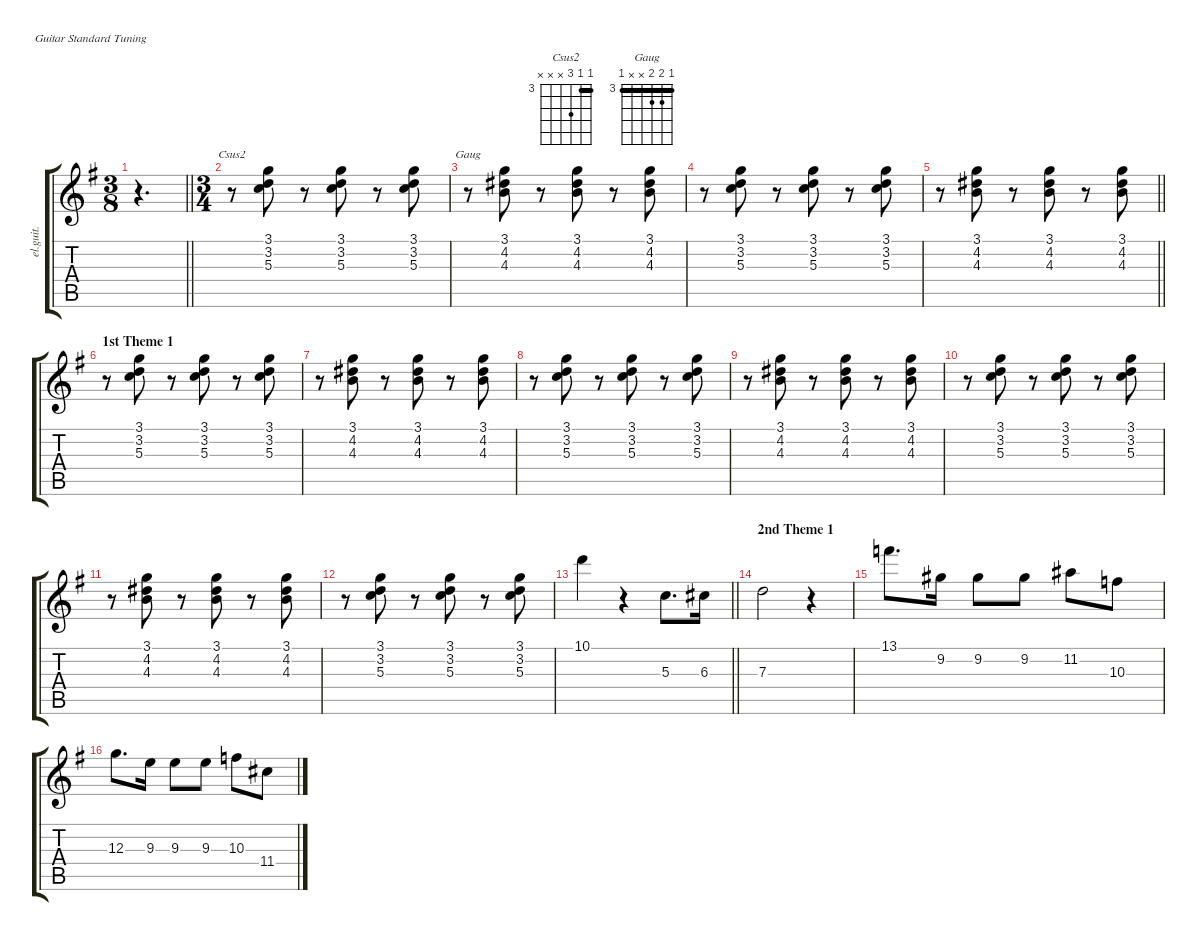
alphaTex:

\defaultSystemsLayout 4
\hideDynamics
\bracketExtendMode groupsimilarinstruments
\otherSystemsTrackNameOrientation horizontal
\track ("Guitar " "el.guit.") {instrument electricguitarclean}
\staff {score tabs}
\tuning (E4 B3 G3 D3 A2 E2)
\chord ("Csus2" 3 3 5 x x x) {firstfret 3 showfingering false barre 3}
\chord ("Gaug" 3 4 4 x x 3) {firstfret 3 showfingering false barre 3}
\ts (3 8)
\beaming (8 3)
\ac
\tempo (120 hide)
\clef g2
\barLineRight lightlight
\ks eminor
r.4{d dy f instrument electricguitarclean beam Down} |
\ts (3 4)
\beaming (8 2 2 2)
r.8{ch "Csus2" beam Down} (3.1{acc forcenatural} 3.2{acc forcenatural} 5.3{acc forcenatural}).8{beam Down} r.8{beam Down} (3.1{acc forcenatural} 3.2{acc forcenatural} 5.3{acc forcenatural}).8{beam Down} r.8{beam Down} (3.1{acc forcenatural} 3.2{acc forcenatural} 5.3{acc forcenatural}).8{beam Down} |
r.8{ch "Gaug" beam Down} (3.1{acc forcenatural} 4.2{acc #} 4.3{acc forcenatural}).8{beam Down} r.8{beam Down} (3.1{acc forcenatural} 4.2{acc #} 4.3{acc forcenatural}).8{beam Down} r.8{beam Down} (3.1{acc forcenatural} 4.2{acc #} 4.3{acc forcenatural}).8{beam Down} |
r.8{beam Down} (3.1{acc forcenatural} 3.2{acc forcenatural} 5.3{acc forcenatural}).8{beam Down} r.8{beam Down} (3.1{acc forcenatural} 3.2{acc forcenatural} 5.3{acc forcenatural}).8{beam Down} r.8{beam Down} (3.1{acc forcenatural} 3.2{acc forcenatural} 5.3{acc forcenatural}).8{beam Down} |
\barLineRight lightlight
r.8{beam Down} (3.1{acc forcenatural} 4.2{acc #} 4.3{acc forcenatural}).8{beam Down} r.8{beam Down} (3.1{acc forcenatural} 4.2{acc #} 4.3{acc forcenatural}).8{beam Down} r.8{beam Down} (3.1{acc forcenatural} 4.2{acc #} 4.3{acc forcenatural}).8{beam Down} |
\section ("" "1st Theme 1")
r.8{beam Down} (3.1{acc forcenatural} 3.2{acc forcenatural} 5.3{acc forcenatural}).8{beam Down} r.8{beam Down} (3.1{acc forcenatural} 3.2{acc forcenatural} 5.3{acc forcenatural}).8{beam Down} r.8{beam Down} (3.1{acc forcenatural} 3.2{acc forcenatural} 5.3{acc forcenatural}).8{beam Down} |
r.8{beam Down} (3.1{acc forcenatural} 4.2{acc #} 4.3{acc forcenatural}).8{beam Down} r.8{beam Down} (3.1{acc forcenatural} 4.2{acc #} 4.3{acc forcenatural}).8{beam Down} r.8{beam Down} (3.1{acc forcenatural} 4.2{acc #} 4.3{acc forcenatural}).8{beam Down} |
r.8{beam Down} (3.1{acc forcenatural} 3.2{acc forcenatural} 5.3{acc forcenatural}).8{beam Down} r.8{beam Down} (3.1{acc forcenatural} 3.2{acc forcenatural} 5.3{acc forcenatural}).8{beam Down} r.8{beam Down} (3.1{acc forcenatural} 3.2{acc forcenatural} 5.3{acc forcenatural}).8{beam Down} |
r.8{beam Down} (3.1{acc forcenatural} 4.2{acc #} 4.3{acc forcenatural}).8{beam Down} r.8{beam Down} (3.1{acc forcenatural} 4.2{acc #} 4.3{acc forcenatural}).8{beam Down} r.8{beam Down} (3.1{acc forcenatural} 4.2{acc #} 4.3{acc forcenatural}).8{beam Down} |
r.8{beam Down} (3.1{acc forcenatural} 3.2{acc forcenatural} 5.3{acc forcenatural}).8{beam Down} r.8{beam Down} (3.1{acc forcenatural} 3.2{acc forcenatural} 5.3{acc forcenatural}).8{beam Down} r.8{beam Down} (3.1{acc forcenatural} 3.2{acc forcenatural} 5.3{acc forcenatural}).8{beam Down} |
r.8{beam Down} (3.1{acc forcenatural} 4.2{acc #} 4.3{acc forcenatural}).8{beam Down} r.8{beam Down} (3.1{acc forcenatural} 4.2{acc #} 4.3{acc forcenatural}).8{beam Down} r.8{beam Down} (3.1{acc forcenatural} 4.2{acc #} 4.3{acc forcenatural}).8{beam Down} |
r.8{beam Down} (3.1{acc forcenatural} 3.2{acc forcenatural} 5.3{acc forcenatural}).8{beam Down} r.8{beam Down} (3.1{acc forcenatural} 3.2{acc forcenatural} 5.3{acc forcenatural}).8{beam Down} r.8{beam Down} (3.1{acc forcenatural} 3.2{acc forcenatural} 5.3{acc forcenatural}).8{beam Down} |
\barLineRight lightlight
10.1{acc forcenatural}.4{beam Down} r.4{beam Down} 5.3{acc forcenatural}.8{d beam Down} 6.3{acc #}.16{beam Down} |
\section ("" "2nd Theme 1")
7.3{acc forcenatural}.2{beam Down} r.4{beam Down} |
13.1{acc forcenatural}.8{d beam Down} 9.2{acc #}.16{beam Down} 9.2{acc #}.8{beam Down} 9.2{acc #}.8{beam Down} 11.2{acc #}.8{beam Down} 10.3{acc forcenatural}.8{beam Down} |
12.3{acc forcenatural}.8{d beam Down} 9.3{acc forcenatural}.16{beam Down} 9.3{acc forcenatural}.8{beam Down} 9.3{acc forcenatural}.8{beam Down} 10.3{acc forcenatural}.8{beam Down} 11.4{acc #}.8{beam Down}
